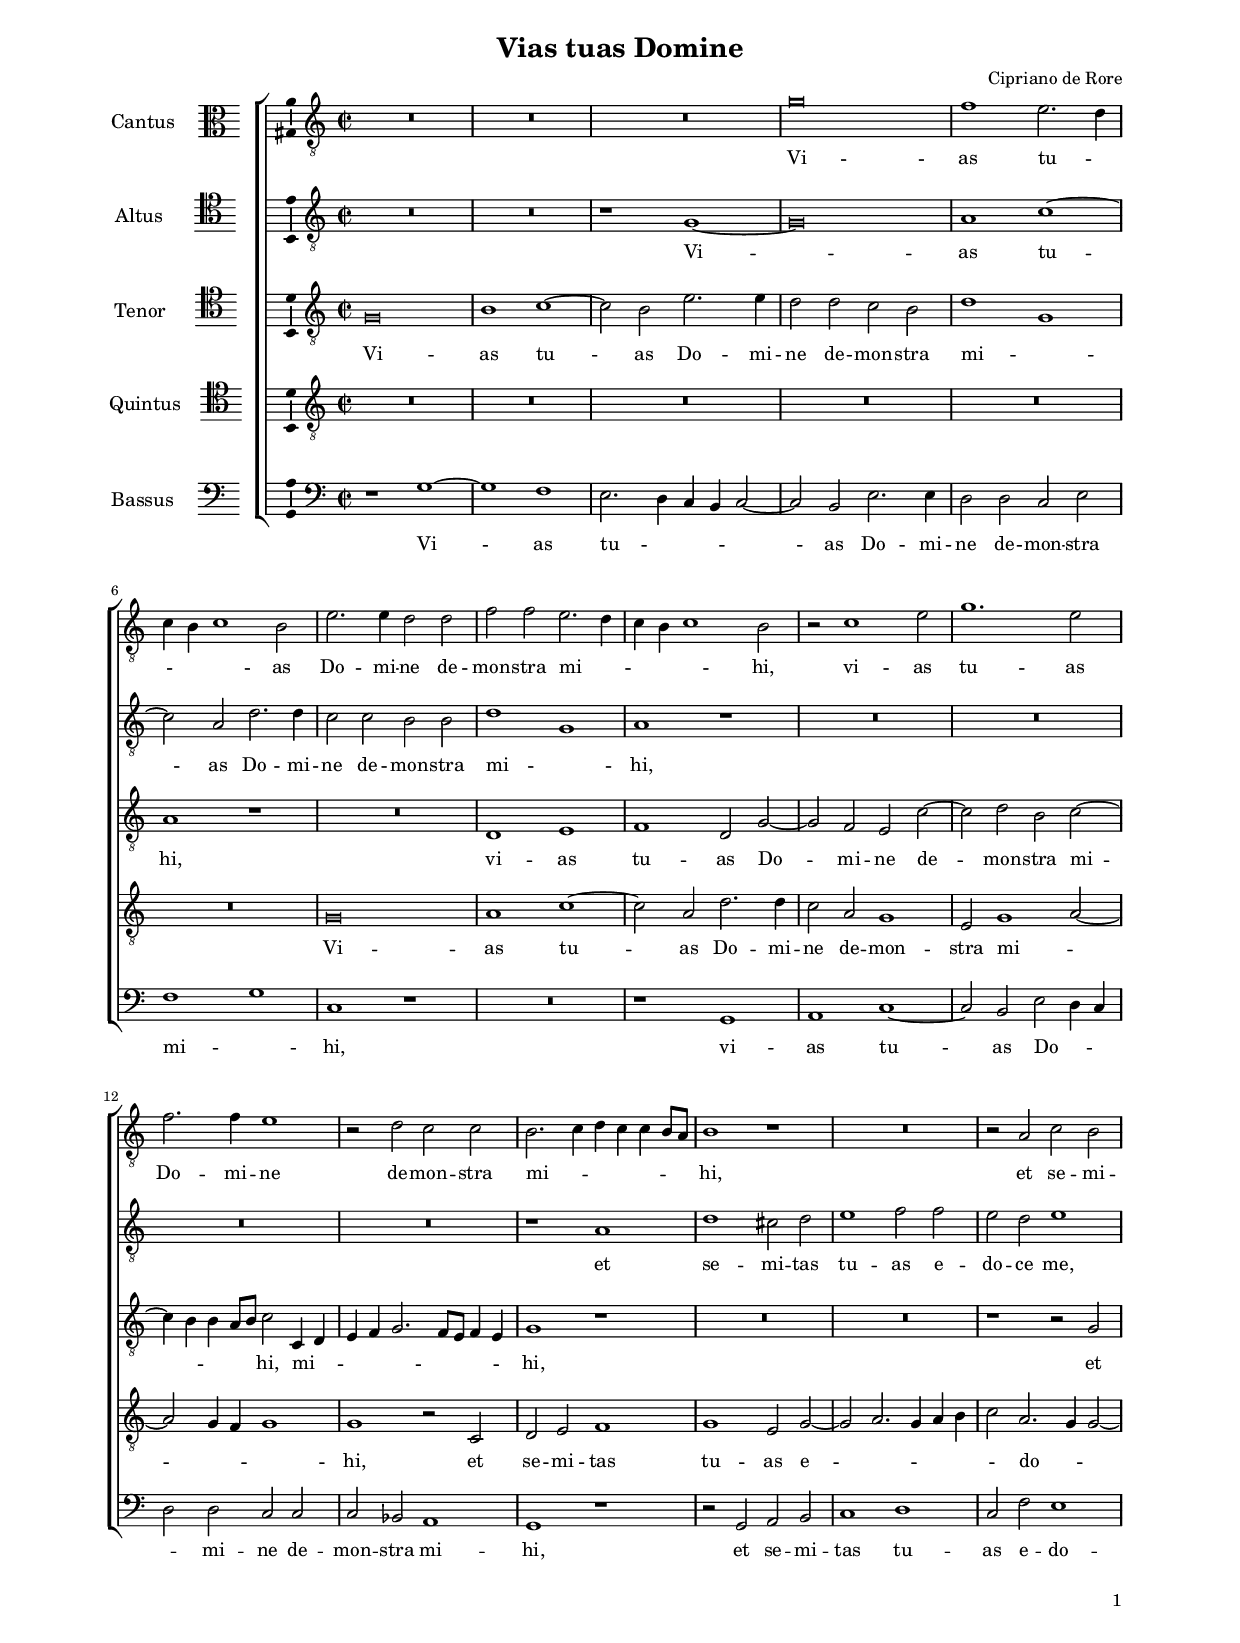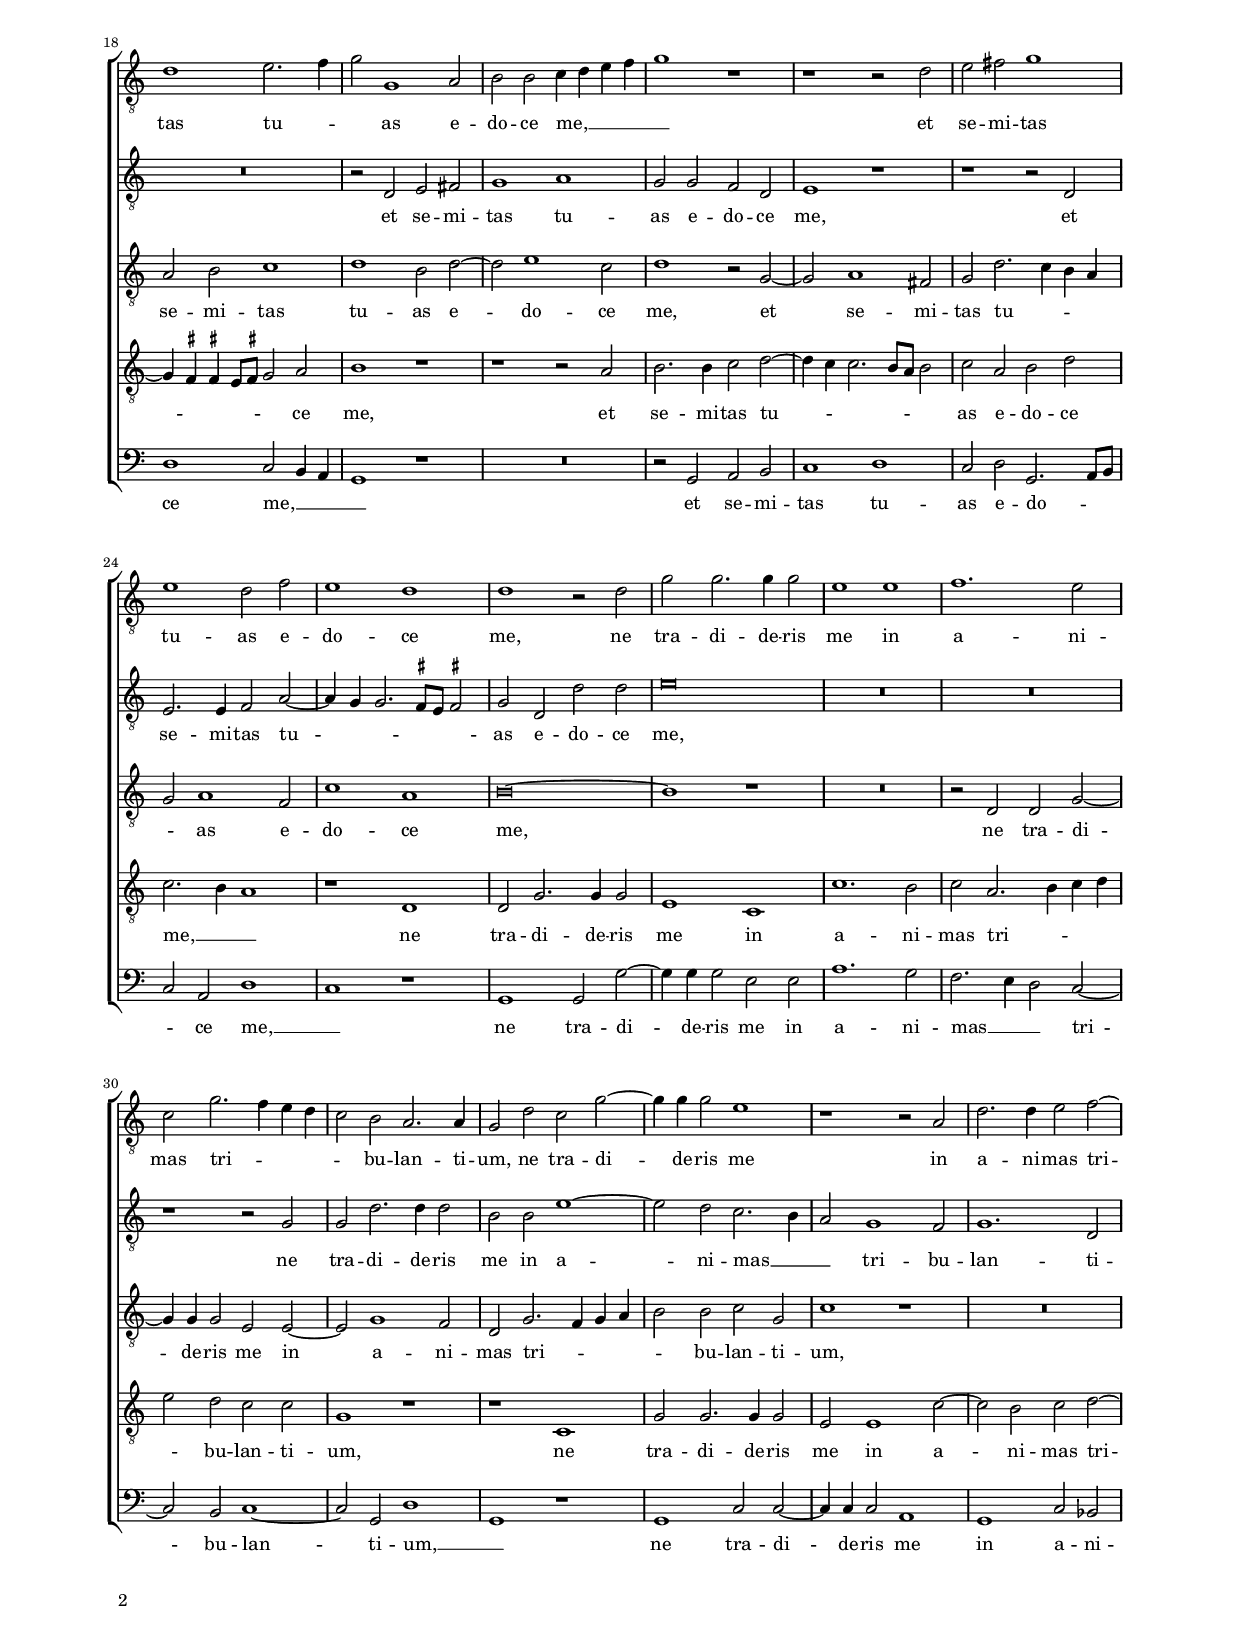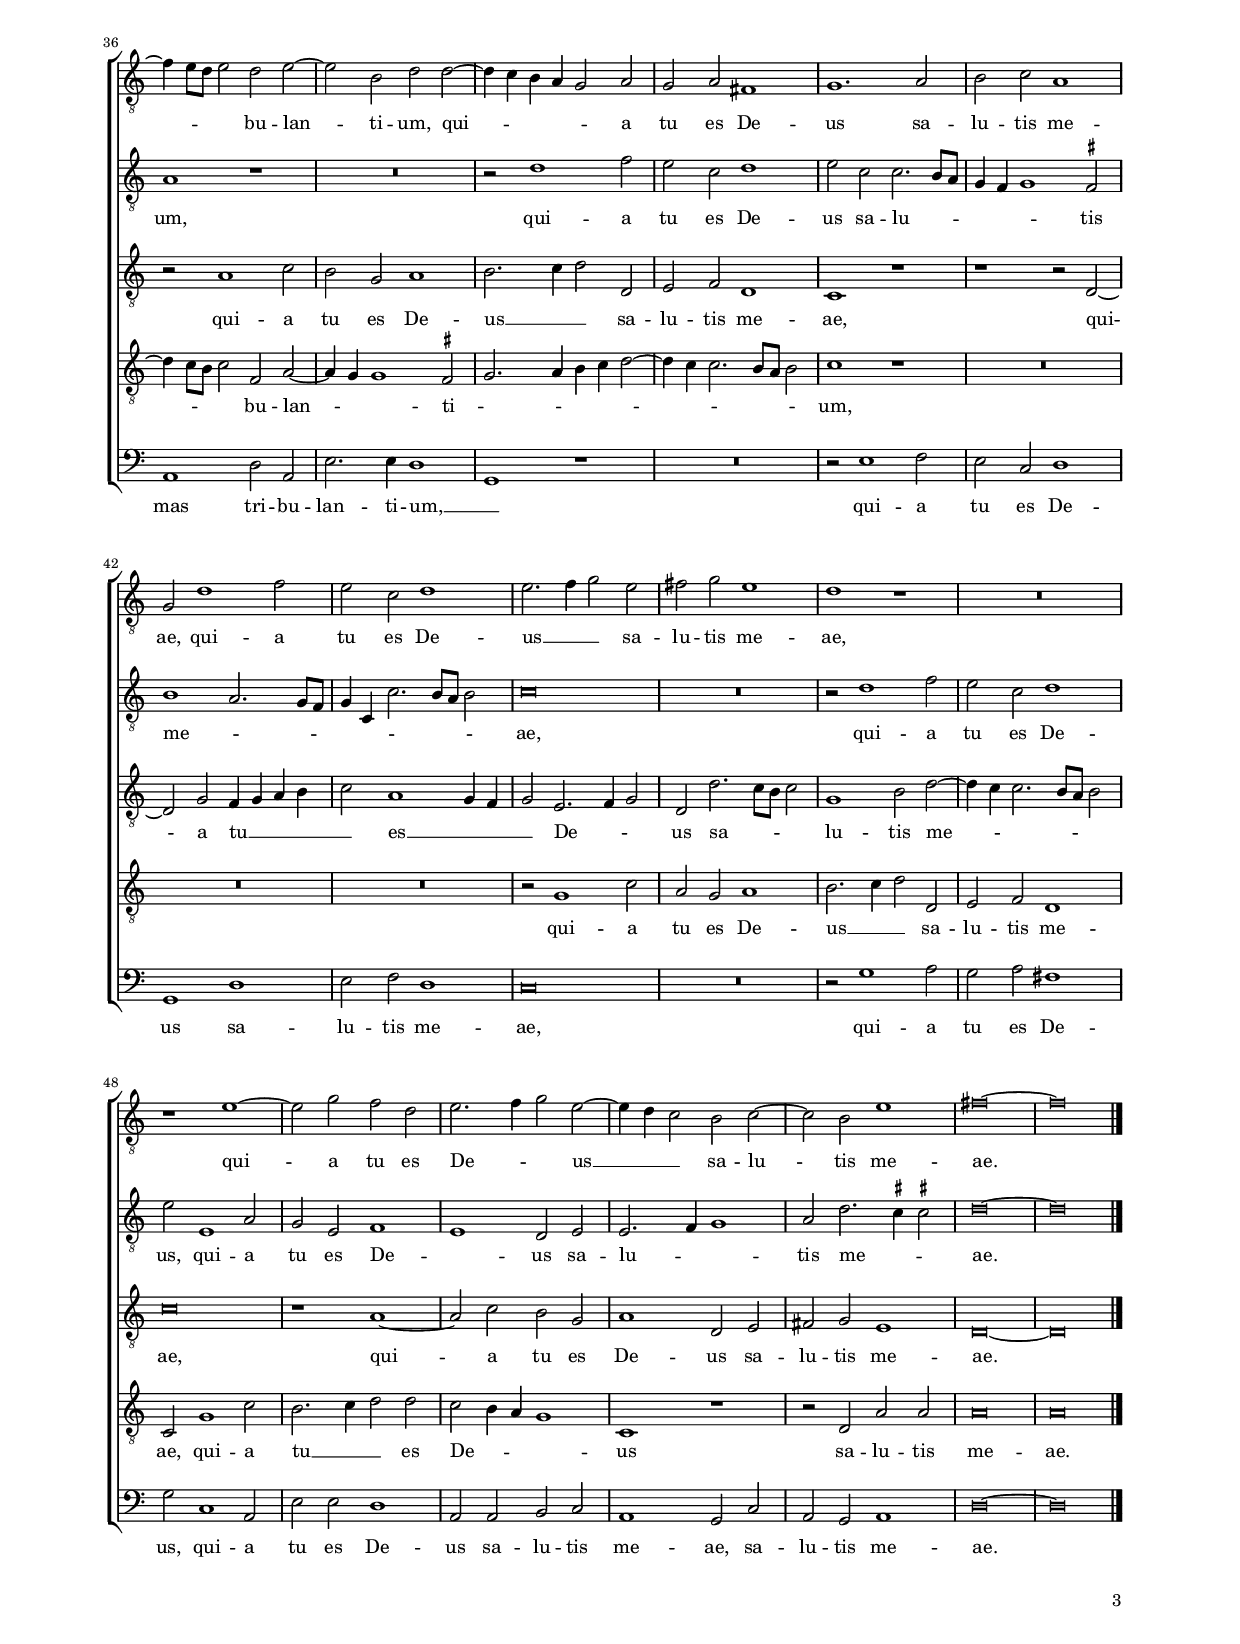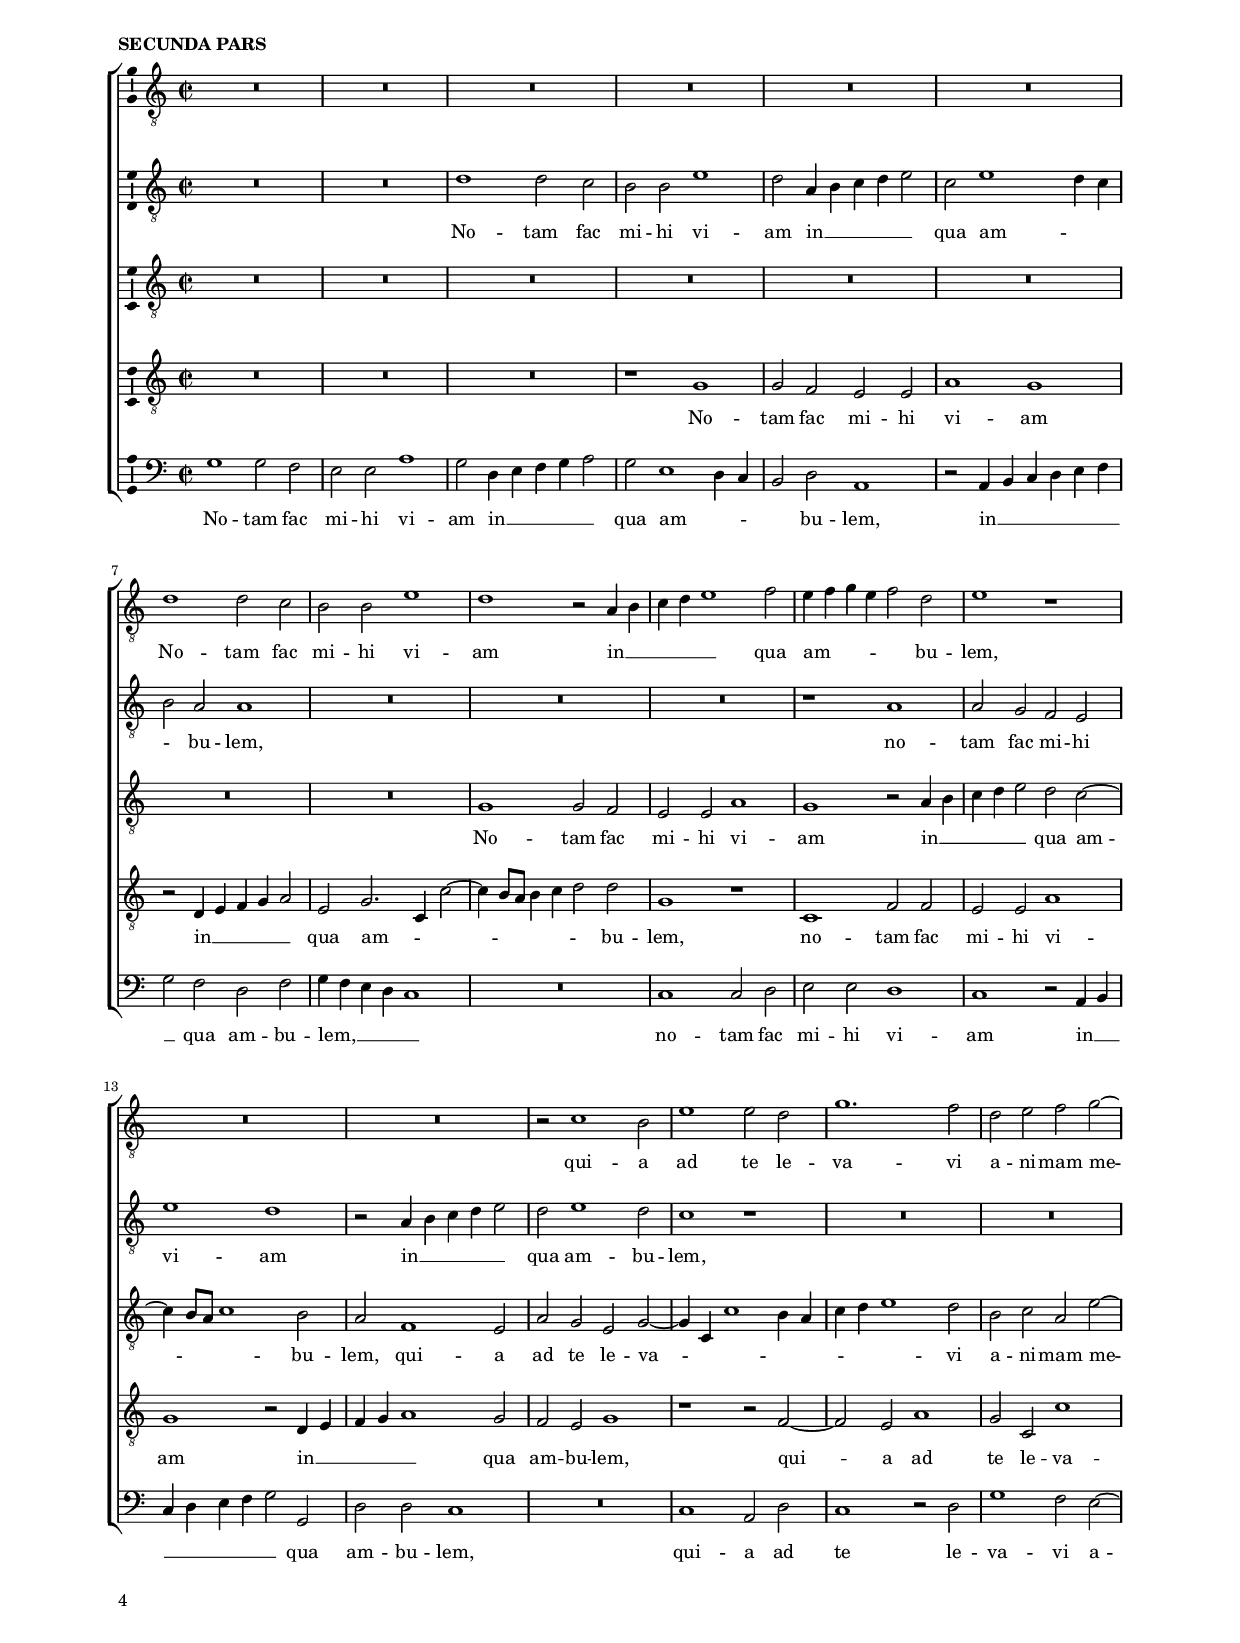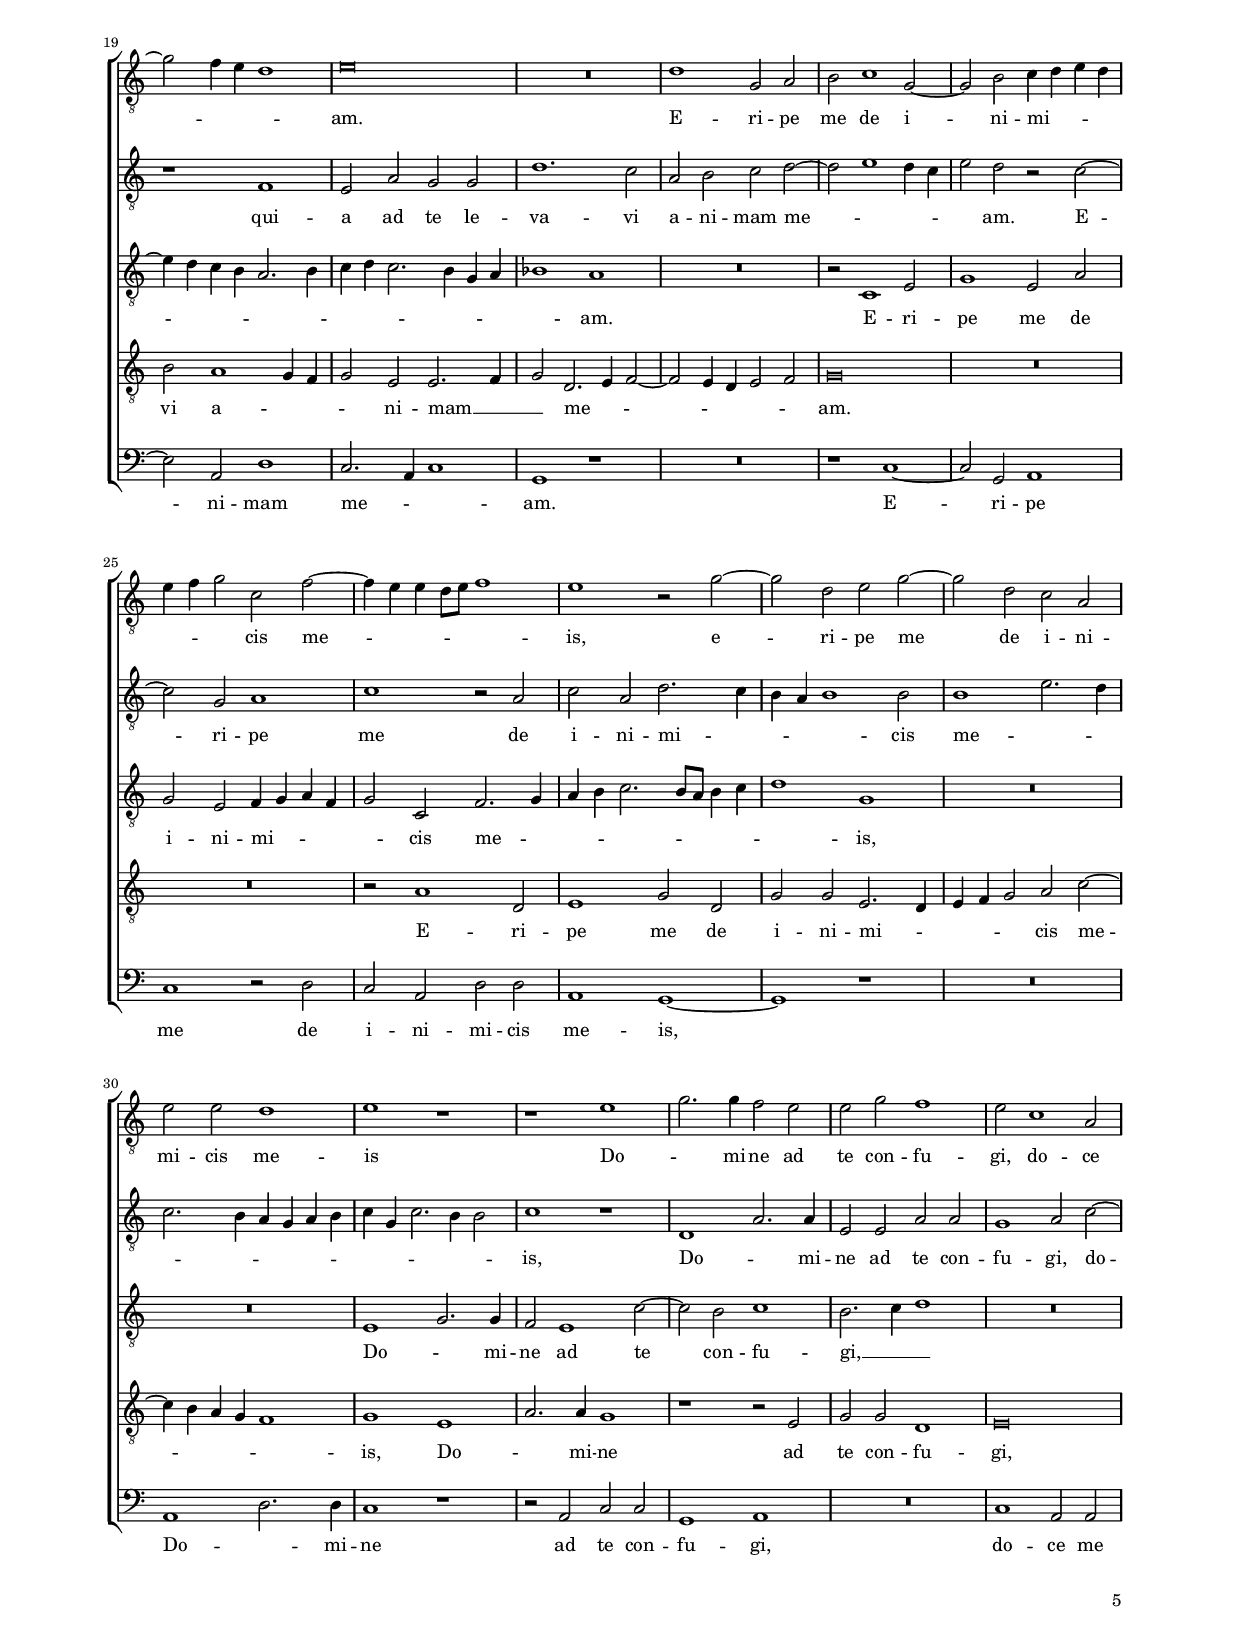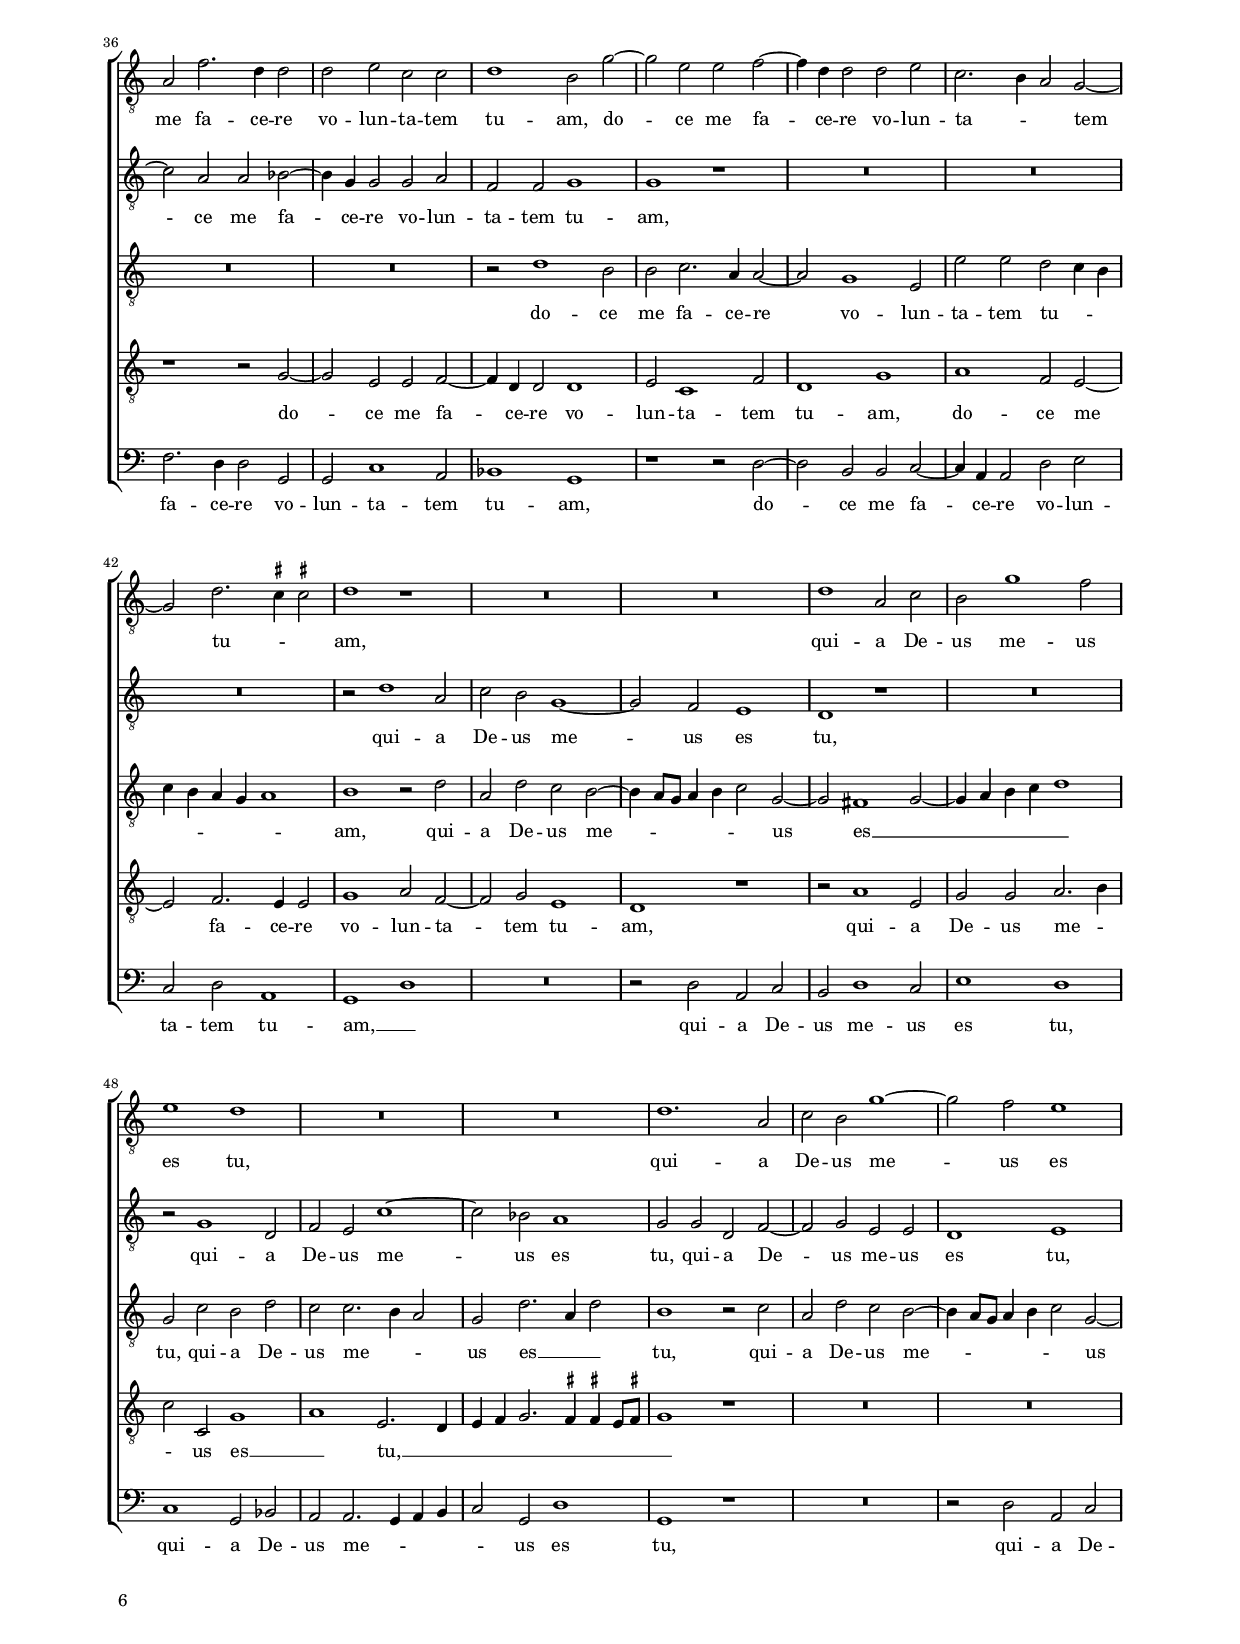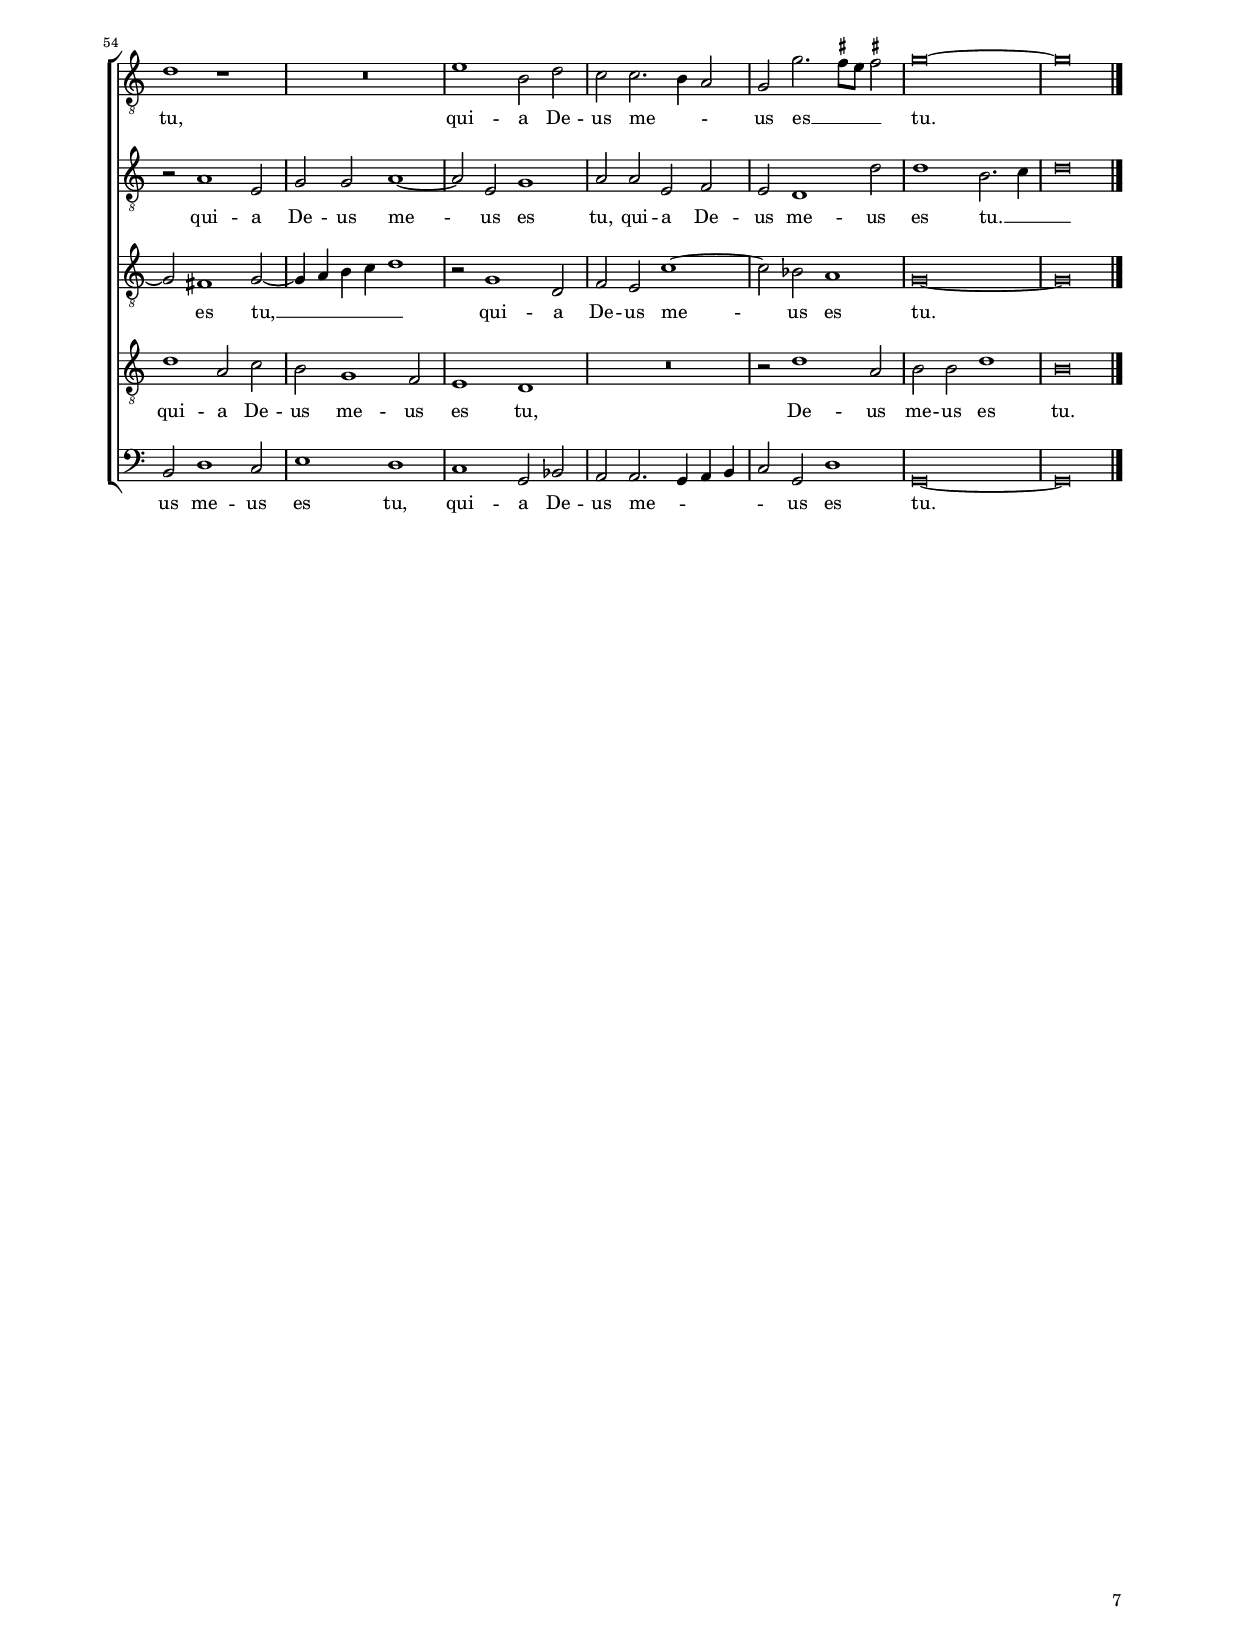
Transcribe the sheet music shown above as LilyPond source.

\header
{
  title="Vias tuas Domine"
  composer="Cipriano de Rore"
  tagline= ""
}

\version "2.20.0"
\language deutsch
#(set-global-staff-size 15)
% #(set-default-paper-size "letter")
#(ly:set-option 'point-and-click #f)

	
	ficta = { \once \set suggestAccidentals = ##t }
	
	forget = #(define-music-function (music) (ly:music?) #{
		\accidentalStyle forget
		$music
		\accidentalStyle default
		#})
	

\paper
	{
	top-margin = 1.8 \cm
	bottom-margin = 1.2 \cm
	left-margin = 2 \cm
	right-margin = 2 \cm
	ragged-bottom = ##f
	ragged-last-bottom = ##t
	print-page-number = ##f
	score-system-spacing = #'((basic-distance . 16) (minimum-distance . 14) (padding . 5) (strechability . 150))
	system-system-spacing = #'((basic-distance . 16) (minimum-distance . 14) (padding . 5) (strechability . 150))
    oddFooterMarkup=\markup   \fill-line { "" \fromproperty #'page:page-number-string }
    evenFooterMarkup=\markup  \fill-line { \fromproperty #'page:page-number-string "" }
    last-bottom-spacing = #'((basic-distance . 12) (minimum-distance . 7) (padding . 4))
%	systems-per-page = 3
%	page-count = 6
%	min-systems-per-page = 3
	}

global = {
    % \set Staff.autoBeaming = ##f
	\key c \major
	\time 2/2 \set Score.measureLength = #(ly:make-moment 2/1)
    \set Score.tempoHideNote = ##t
    \tempo 2 = 90
    \skip 1*2*54 \bar "|."
	}
	

incipitcantus = \markup { \score {
	{
	\set Staff.instrumentName = \markup { \fontsize #1 "Cantus" }
	\key c \major
	\clef alto
	s4 \bar ""
	}
	\layout  {
	raggedright = ##t
	indent = 1.8 \cm
	line-width = 2.5 \cm
	\context { \Staff \remove Time_signature_engraver }
	\override Staff.Clef.Y-extent = #'(0 . 0)
	}} \hspace #1 }
      
      
incipitaltus = \markup { \score {
	{
	\set Staff.instrumentName = \markup { \fontsize #1 "Altus" }
	\key c \major
	\clef tenor
	s4 \bar ""
	}
	\layout  {
	raggedright = ##t
	indent = 1.8 \cm
	line-width = 2.5 \cm
	\context { \Staff \remove Time_signature_engraver }
	\override Staff.Clef.Y-extent = #'(0 . 0)
	}} \hspace #1 }


incipittenor = \markup { \score {
	{
	\set Staff.instrumentName = \markup { \fontsize #1 "Tenor" }
	\key c \major
	\clef tenor
	s4 \bar ""
	}
	\layout  {
	raggedright = ##t
	indent = 1.8 \cm
	line-width = 2.5 \cm
	\context { \Staff \remove Time_signature_engraver }
	\override Staff.Clef.Y-extent = #'(0 . 0)
	}} \hspace #1 }
      
      
incipitquintus = \markup { \score {
	{
	\set Staff.instrumentName = \markup { \fontsize #1 "Quintus" }
	\key c \major
	\clef tenor
	s4 \bar ""
	}
	\layout  {
	raggedright = ##t
	indent = 1.8 \cm
	line-width = 2.5 \cm
	\context { \Staff \remove Time_signature_engraver }
	\override Staff.Clef.Y-extent = #'(0 . 0)
	}} \hspace #1 }
      
      
incipitbassus = \markup { \score {
	{
	\set Staff.instrumentName = \markup { \fontsize #1 "Bassus" }
	\key c \major
	\clef bass
	s4 \bar ""
	}
	\layout  {
	raggedright = ##t
	indent = 1.8 \cm
	line-width = 2.5 \cm
	\context { \Staff \remove Time_signature_engraver }
	\override Staff.Clef.Y-extent = #'(0 . 0)
	}} \hspace #1 }


cantus =  \relative c'
	{
	R\breve
	R\breve
	R\breve
	g'\breve
%5
	f1 e2. d4 |
	c4 h c1 h2
	e2. e4 d2 d
	f2 f e2. d4
	c4 h c1 h2
%10
	r2 c1 e2 |
	g1. e2
	f2. f4 e1
	r2 d c c
	h2. c4 d c c h8 a
%15
	h1 r |
	R\breve
	r2 a c h
	d1 e2. f4
	g2 g,1 a2
%20
	h2 h c4 d e f |
	g1 r
	r1 r2 d
	e2 fis g1
	e1 d2 f
%25
	e1 d |
	d1 r2 d
	g2 g2. g4 g2
	e1 e
	f1. e2
%30
	c2 g'2. f4 e d |
	c2 h a2. a4
	g2 d' c g'~
	g4 g g2 e1
	r1 r2 a,
%35
	d2. d4 e2 f~ |
	f4 e8 d e2 d e~
	e2 h d d~
	d4 c h a g2 a
	g2 a fis1
%40
	g1. a2 |
	h2 c a1
	g2 d'1 f2
	e2 c d1
	e2. f4 g2 e
%45
	fis2 g e1 |
	d1 r
	R\breve
	r1 e~
	e2 g f d
%50
	e2. f4 g2 e~ |
	e4 d c2 h c~
	c2 h e1
	fis\breve~
    fis\breve |
	}


altus =  \relative c'
    {
	R\breve
	R\breve
	r1 g~
	g\breve
%5
	a1 c~ |
	c2 a d2. d4
	c2 c h h
	d1 g,
	a1 r
%10
	R\breve |
	R\breve
	R\breve
	R\breve
	r1 a
%15
	d1 cis2 d |
	e1 f2 f
	e2 d e1
	R\breve
	r2 d, e fis
%20
	g1 a |
	g2 g f d
	e1 r
	r1 r2 d
	e2. e4 f2 a~
%25
	a4 g g2. \ficta fis8 e \ficta fis!2 |
	g2 d d' d
	e\breve
	R\breve
	R\breve
%30
	r1 r2 g, |
	g2 d'2. d4 d2
	h2 h e1~
	e2 d c2. h4
	a2 g1 f2
%35
	g1. d2 |
	a'1 r
	R\breve
	r2 d1 f2
	e2 c d1
%40
	e2 c c2. h8 a |
	g4 f g1 \ficta fis2
	h1 a2. g8 f
	g4 c, c'2. h8 a h2
	c\breve
%45
	R\breve |
	r2 d1 f2
	e2 c d1
	e2 e,1 a2
	g2 e f1
%50
	e1 d2 e |
	e2. f4 g1
	a2 d2. \ficta cis4 \ficta cis!2
	d\breve~
    d\breve |
	}


tenor =  \relative c'
	{
	g\breve
	h1 c~
	c2 h e2. e4
	d2 d c h
%5
	d1 g, |
	a1 r
	R\breve
	d,1 e
	f1 d2 g~
%10
	g2 f e c'~ |
	c2 d h c~
	c4 h h a8 h c2 c,4 d
	e4 f g2. f8 e f4 e
	g1 r
%15
	R\breve |
	R\breve
	r1 r2 g
	a2 h c1
	d1 h2 d~
%20
	d2 e1 c2 |
	d1 r2 g,~
	g2 a1 fis2
	g2 d'2. c4 h a
	g2 a1 f2
%25
	c'1 a |
	h\breve~
	h1 r
	R\breve
	r2 d, d g~
%30
	g4 g g2 e e~ |
	e2 g1 f2
	d2 g2. f4 g a
	h2 h c g
	c1 r
%35
	R\breve |
	r2 a1 c2
	h2 g a1
	h2. c4 d2 d,
	e2 f d1
%40
	c1 r |
	r1 r2 d~
	d2 g f4 g a h
	c2 a1 g4 f
	g2 e2. f4 g2
%45
	d2 d'2. c8 h c2 |
	g1 h2 d~
	d4 c c2. h8 a h2
	c\breve
	r1 a~
%50
	a2 c h g |
	a1 d,2 e
	fis2 g e1
	d\breve~
    d\breve |
	}


quintus  =  \relative c'
	{
	R\breve
	R\breve
	R\breve
	R\breve
%5
	R\breve |
	R\breve
	g\breve
	a1 c~
	c2 a d2. d4
%10
	c2 a g1 |
	e2 g1 a2~
	a2 g4 f g1
	g1 r2 c,
	d2 e f1
%15
	g1 e2 g~ |
	g2 a2. g4 a h
	c2 a2. g4 g2~
	g4 \ficta fis \ficta fis! e8 \ficta fis! g2 a
	h1 r
%20
	r1 r2 a |
	h2. h4 c2 d~
	d4 c c2. h8 a h2
	c2 a h d
	c2. h4 a1
%25
	r1 d, |
	d2 g2. g4 g2
	e1 c
	c'1. h2
	c2 a2. h4 c d
%30
	e2 d c c |
	g1 r
	r1 c,
	g'2 g2. g4 g2
	e2 e1 c'2~
%35
	c2 h c d~ |
	d4 c8 h c2 f, a~
	a4 g g1 \ficta fis2
	g2. a4 h c d2~
	d4 c c2. h8 a h2
%40
	c1 r |
	R\breve
	R\breve
	R\breve
	r2 g1 c2
%45
	a2 g a1 |
	h2. c4 d2 d,
	e2 f d1
	c2 g'1 c2
	h2. c4 d2 d
%50
	c2 h4 a g1 |
	c,1 r
	r2 d a' a
	a\breve
	a\breve |
	}


bassus  =  \relative c
	{
	r1 g'~
	g1 f
	e2. d4 c h c2~
	c2 h e2. e4
%5
	d2 d c e |
	f1 g
	c,1 r
	R\breve
	r1 g
%10
	a1 c~ |
	c2 h e d4 c
	d2 d c c
	c2 b a1
	g1 r
%15
	r2 g a h |
	c1 d
	c2 f e1
	d1 c2 h4 a
	g1 r
%20
	R\breve |
	r2 g a h
	c1 d
	c2 d g,2. a8 h
	c2 a d1
%25
	c1 r |
	g1 g2 g'~
	g4 g g2 e e
	a1. g2
	f2. e4 d2 c~
%30
	c2 h c1~ |
	c2 g d'1
	g,1 r
	g1 c2 c~
	c4 c c2 a1
%35
	g1 c2 b |
	a1 d2 a
	e'2. e4 d1
	g,1 r
	R\breve
%40
	r2 e'1 f2 |
	e2 c d1
	g,1 d'
	e2 f d1
	c\breve
%45
	R\breve |
	r2 g'1 a2
	g2 a fis1
	g2 c,1 a2
	e'2 e d1
%50
	a2 a h c |
	a1 g2 c
	a2 g a1
	d\breve~
    d\breve |
	}


lyricscantus = \lyricmode {
	Vi -- as tu -- _ _ _ _ as Do -- mi -- ne de -- mon -- stra mi -- _ _ _ _ hi,
    vi -- as tu -- as Do -- mi -- ne de -- mon -- stra mi -- _ _ _ _ _ _ hi,
    et se -- mi -- tas tu -- _ _ as e -- do -- ce me, __ _ _ _ _
    et se -- mi -- tas tu -- as e -- do -- ce me,
    ne tra -- di -- de -- ris me in a -- ni -- mas tri -- _ _ _ _ bu -- lan -- ti -- um,
    ne tra -- di -- de -- ris me in a -- ni -- mas tri -- _ _ _ bu -- lan -- ti -- um,
    qui -- _ _ _ _ a tu es De -- us sa -- lu -- tis me -- ae,
    qui -- a tu es De -- us __ _ _ sa -- lu -- tis me -- ae,
    qui -- a tu es De -- _ _ us __ _ _ sa -- lu -- tis me -- ae.
	}


lyricsaltus = \lyricmode {
	Vi -- as tu -- as Do -- mi -- ne de -- mon -- stra mi -- _ hi,
    et se -- mi -- tas tu -- as e -- do -- ce me,
    et se -- mi -- tas tu -- as e -- do -- ce me,
    et se -- mi -- tas tu -- _ _ _ _ _ as e -- do -- ce me,
    ne tra -- di -- de -- ris me in a -- ni -- mas __ _ _ tri -- bu -- lan -- ti -- um,
    qui -- a tu es De -- us sa -- lu -- _ _ _ _ _ tis me -- _ _ _ _ _ _ _ _ _ ae,
    qui -- a tu es De -- us,
    qui -- a tu es De -- _ us sa -- lu -- _ _ tis me -- _ _ ae.
	}


lyricstenor = \lyricmode {
	Vi -- as tu -- as Do -- mi -- ne de -- mon -- stra mi -- _ hi,
    vi -- as tu -- as Do -- mi -- ne de -- mon -- stra mi -- _ _ _ _ hi,
    mi -- _ _ _ _ _ _ _ _ hi,
    et se -- mi -- tas tu -- as e -- do -- ce me,
    et se -- mi -- tas tu -- _ _ _ _ as e -- do -- ce me,
    ne tra -- di -- de -- ris me in a -- ni -- mas tri -- _ _ _ _ bu -- lan -- ti -- um,
    qui -- a tu es De -- us __ _ _ sa -- lu -- tis me -- ae,
    qui -- a tu __ _ _ _ _ es __ _ _ _ De -- _ _ us sa -- _ _ _ lu -- tis me -- _ _ _ _ _ ae,
    qui -- a tu es De -- us sa -- lu -- tis me -- ae.
	}


lyricsquintus = \lyricmode {
	Vi -- as tu -- as Do -- mi -- ne de -- mon -- stra mi -- _ _ _ _ hi,
    et se -- mi -- tas tu -- as e -- _ _ _ _ _ do -- _ _ _ _ _ _ _ ce me,
    et se -- mi -- tas tu -- _ _ _ _ _ as e -- do -- ce me, __ _ _
    ne tra -- di -- de -- ris me in a -- ni -- mas tri -- _ _ _ _ bu -- lan -- ti -- um,
    ne tra -- di -- de -- ris me in a -- ni -- mas tri -- _ _ _ bu -- lan -- _ _ ti -- _ _ _ _ _ _ _ _ _ _ um,
    qui -- a tu es De -- us __ _ _ sa -- lu -- tis me -- ae,
    qui -- a tu __ _ _ es De -- _ _ _ us sa -- lu -- tis me -- ae.
	}


lyricsbassus = \lyricmode {
	Vi -- as tu -- _ _ _ _ as Do -- mi -- ne de -- mon -- stra mi -- _ hi,
    vi -- as tu -- as Do -- _ _ _ mi -- ne de -- mon -- stra mi -- hi,
    et se -- mi -- tas tu -- as e -- do -- ce me, __ _ _ _
    et se -- mi -- tas tu -- as e -- do -- _ _ _ ce me, __ _
    ne tra -- di -- de -- ris me in a -- ni -- mas __ _ _ tri -- bu -- lan -- ti -- um, __ _
    ne tra -- di -- de -- ris me in a -- ni -- mas tri -- bu -- lan -- ti -- um, __ _
    qui -- a tu es De -- us sa -- lu -- tis me -- ae,
    qui -- a tu es De -- us,
    qui -- a tu es De -- us sa -- lu -- tis me -- ae,
    sa -- lu -- tis me -- ae.
	}


\score
{  
	\transpose c c {
	\new ChoirStaff \with { \override StaffGrouper.staff-staff-spacing.basic-distance = #12 }
	<<

	\new Staff << \global
	\new Voice="v1" {
		\set Staff.instrumentName=\incipitcantus
		\set Staff.midiInstrument = "reed organ"
		\clef "G_8"
		\cantus }
	\new Lyrics \lyricsto "v1" {\lyricscantus }
	>>


	\new Staff << \global
	\new Voice="v2" {
		\set Staff.instrumentName=\incipitaltus
		\set Staff.midiInstrument = "reed organ"
                \clef "G_8"
		\altus}
	\new Lyrics \lyricsto "v2" {\lyricsaltus }
	>>


	\new Staff << \global
	\new Voice="v3" {
		\set Staff.instrumentName=\incipittenor
		\set Staff.midiInstrument = "reed organ"
		\clef "G_8"
		\tenor }
	\new Lyrics \lyricsto "v3" {\lyricstenor }
	>>


	\new Staff << \global
	\new Voice="v5" {
		\set Staff.instrumentName=\incipitquintus
		\set Staff.midiInstrument = "reed organ"
		\clef "G_8"
		\quintus}
	\new Lyrics \lyricsto "v5" {\lyricsquintus }
	>>


	\new Staff << \global
	\new Voice="v4" {
		\set Staff.instrumentName=\incipitbassus
		\set Staff.midiInstrument = "reed organ"
		\clef bass
		\bassus }
	\new Lyrics \lyricsto "v4" {\lyricsbassus}
	>>

	>>
	} % transpose

	\layout
	{
	indent = 2.5 \cm
	\context { \Staff \override TimeSignature.break-visibility = #end-of-line-invisible }
	\context { \Lyrics \override VerticalAxisGroup.nonstaff-relatedstaff-spacing.padding = #1.4 }
%	\context { \Lyrics \override LyricText.font-size = #1 }
	\context { \Staff \consists "Ambitus_engraver" }
	\context { \Score \override BarNumber.padding = #2 }
	\context { \Voice \override NoteHead.style = #'baroque }
	}


\midi
	{
	}

}

%%%%%%%%%%%%%%%%%%%%  SECUNDA PARS %%%%%%%%%%%%%%%%%%%%


global = {
	\key c \major
	\time 2/2 \set Score.measureLength = #(ly:make-moment 2/1)
    \set Score.tempoHideNote = ##t
    \tempo 2 = 90
    \skip 1*2*60 \bar "|."
	}


cantus =  \relative c'
	{
    R\breve   
	R\breve
	R\breve
	R\breve
%5
	R\breve |
	R\breve
	d1 d2 c
	h2 h e1
	d1 r2 a4 h
%10
	c4 d e1 f2 |
	e4 f g e f2 d
	e1 r
	R\breve
	R\breve
%15
	r2 c1 h2 |
	e1 e2 d
	g1. f2
	d2 e f g~
	g2 f4 e d1
%20
	e\breve |
	R\breve
	d1 g,2 a
	h2 c1 g2~
	g2 h c4 d e d
%25
	e4 f g2 c, f~ |
	f4 e e d8 e f1
	e1 r2 g~
	g2 d e g~
	g2 d c a
%30
	e'2 e d1 |
	e1 r
	r1 e
	g2. g4 f2 e
	e2 g f1
%35
	e2 c1 a2 |
	a2 f'2. d4 d2
	d2 e c c
	d1 h2 g'~
	g2 e e f~
%40
	f4 d d2 d e |
	c2. h4 a2 g~
	g2 d'2. \ficta cis4 \ficta cis!2
	d1 r
	R\breve
%45
	R\breve |
	d1 a2 c
	h2 g'1 f2
	e1 d
	R\breve
%50
    R\breve |
    d1. a2
    c2 h g'1~
    g2 f e1
    d1 r
%55
	R\breve |
	e1 h2 d
    c2 c2. h4 a2
	g2 g'2. \ficta fis8 e \ficta fis!2
	g\breve~
%60
    g\breve |
	}


altus =  \relative c'
    {
	R\breve
	R\breve
	d1 d2 c
	h2 h e1
%5
	d2 a4 h c d e2 |
	c2 e1 d4 c
	h2 a a1
	R\breve
	R\breve
%10
	R\breve |
	r1 a
	a2 g f e
	e'1 d
	r2 a4 h c d e2
%15
	d2 e1 d2 |
	c1 r
	R\breve
	R\breve
	r1 f,
%20
	e2 a g g |
	d'1. c2
	a2 h c d~
	d2 e1 d4 c
	e2 d r c~
%25
	c2 g a1 |
	c1 r2 a
	c2 a d2. c4
	h4 a h1 h2
	h1 e2. d4
%30
	c2. h4 a g a h |
	c4 g c2. h4 h2
	c1 r
	d,1 a'2. a4
	e2 e a a
%35
	g1 a2 c~ |
	c2 a a b~
	b4 g g2 g a
	f2 f g1
	g1 r
%40
	R\breve |
	R\breve
	R\breve
	r2 d'1 a2
	c2 h g1~
%45
	g2 f e1 |
	d1 r
	R\breve
	r2 g1 d2
	f2 e c'1~
%50
	c2 b a1 |
	g2 g d f~
	f2 g e e
	d1 e
	r2 a1 e2
%55
	g2 g a1~ |
	a2 e g1
	a2 a e f
	e2 d1 d'2
	d1 h2. c4
%60
	d\breve |
	}


tenor =  \relative c'
	{
	R\breve
	R\breve
	R\breve
	R\breve
%5
	R\breve |
	R\breve
	R\breve
	R\breve
	g1 g2 f
%10
	e2 e a1 |
	g1 r2 a4 h
	c4 d e2 d c~
	c4 h8 a c1 h2
	a2 f1 e2
%15
	a2 g e g~ |
	g4 c, c'1 h4 a
	c4 d e1 d2
	h2 c a e'~
	e4 d c h a2. h4
%20
	c4 d c2. h4 g a |
	b1 a
	R\breve
	r2 c,1 e2
	g1 e2 a
%25
	g2 e f4 g a f |
	g2 c, f2. g4
	a4 h c2. h8 a h4 c
	d1 g,
	R\breve
%30
	R\breve |
	e1 g2. g4
	f2 e1 c'2~
	c2 h c1
	h2. c4 d1
%35
	R\breve |
	R\breve
	R\breve
	r2 d1 h2
	h2 c2. a4 a2~
%40
	a2 g1 e2 |
	e'2 e d c4 h
	c4 h a g a1
	h1 r2 d
	a2 d c h~
%45
	h4 a8 g a4 h c2 g~ |
	g2 fis1 g2~
	g4 a h c d1
	g,2 c h d
	c2 c2. h4 a2
%50
	g2 d'2. a4 d2 |
	h1 r2 c
	a2 d c h~
	h4 a8 g a4 h c2 g~
	g2 fis1 g2~
%55
	g4 a h c d1 |
	r2 g,1 d2
	f2 e c'1~
	c2 b a1
	g\breve~
%60
	g\breve |
	}


quintus  =  \relative c'
	{
	R\breve
	R\breve
	R\breve
	r1 g
%5
	g2 f e e |
	a1 g
	r2 d4 e f g a2
	e2 g2. c,4 c'2~
	c4 h8 a h4 c d2 d
%10
	g,1 r |
	c,1 f2 f
	e2 e a1
	g1 r2 d4 e
	f4 g a1 g2
%15
	f2 e g1 |
	r1 r2 f~
	f2 e a1
	g2 c, c'1
	h2 a1 g4 f
%20
	g2 e e2. f4 |
	g2 d2. e4 f2~
	f2 e4 d e2 f
	g\breve
	R\breve
%25
	R\breve |
	r2 a1 d,2
	e1 g2 d
	g2 g e2. d4
	e4 f g2 a c~
%30
	c4 h a g f1 |
	g1 e
	a2. a4 g1
	r1 r2 e
	g2 g d1
%35
	e\breve |
	r1 r2 g~
	g2 e e f~
	f4 d d2 d1
	e2 c1 f2
%40
	d1 g |
	a1 f2 e~
	e2 f2. e4 e2
	g1 a2 f~
	f2 g e1
%45
	d1 r |
	r2 a'1 e2
	g2 g a2. h4
	c2 c, g'1
	a1 e2. d4
%50
	e4 f g2. \ficta fis4 \ficta fis! e8 \ficta fis! |
	g1 r
	R\breve
	R\breve
	d'1 a2 c
%55
	h2 g1 f2 |
	e1 d
	R\breve
	r2 d'1 a2
	h2 h d1
%60
	h\breve |
	}


bassus  =  \relative c
	{
	g'1 g2 f
	e2 e a1
	g2 d4 e f g a2
	g2 e1 d4 c
%5
	h2 d a1 |
	r2 a4 h c d e f
	g2 f d f
	g4 f e d c1
	R\breve
%10
	c1 c2 d |
	e2 e d1
	c1 r2 a4 h
	c4 d e f g2 g,
	d'2 d c1
%15
	R\breve |
	c1 a2 d
	c1 r2 d
	g1 f2 e~
	e2 a, d1
%20
	c2. a4 c1 |
	g1 r
	R\breve
	r1 c~
	c2 g a1
%25
	c1 r2 d |
	c2 a d d
	a1 g~
	g1 r
	R\breve
%30
	a1 d2. d4 |
	c1 r
	r2 a c c
	g1 a
	R\breve
%35
	c1 a2 a |
	f'2. d4 d2 g,
	g2 c1 a2
	b1 g
	r1 r2 d'~
%40
	d2 h h c~ |
	c4 a a2 d e
	c2 d a1
	g1 d'
	R\breve
%45
	r2 d a c |
	h2 d1 c2
	e1 d
	c1 g2 b
	a2 a2. g4 a h
%50
	c2 g d'1 |
	g,1 r
	R\breve
	r2 d' a c
	h2 d1 c2
%55
	e1 d |
	c1 g2 b
	a2 a2. g4 a h
	c2 g d'1
	g,\breve~
%60
	g\breve |
	}


lyricscantus = \lyricmode {
	No -- tam fac mi -- hi vi -- am in __ _ _ _ _ qua am -- _ _ _ _ bu -- lem,
    qui -- a ad te le -- va -- vi a -- ni -- mam me -- _ _ _ am.
    E -- ri -- pe me de i -- ni -- mi -- _ _ _ _ _ _ cis me -- _ _ _ _ _ is,
    e -- ri -- pe me de i -- ni -- mi -- cis me -- is
    Do -- _ mi -- ne ad te con -- fu -- gi,
    do -- ce me fa -- ce -- re vo -- lun -- ta -- tem tu -- am,
    do -- ce me fa -- ce -- re vo -- lun -- ta -- _ _ tem tu -- _ _ am,
    qui -- a De -- us me -- us es tu,
    qui -- a De -- us me -- us es tu,
    qui -- a De -- us me -- _ _ us es __ _ _ _ tu.
	}


lyricsaltus = \lyricmode {
	No -- tam fac mi -- hi vi -- am in __ _ _ _ _ qua am -- _ _ _ bu -- lem,
    no -- tam fac mi -- hi vi -- am in __ _ _ _ _ qua am -- bu -- lem,
    qui -- a ad te le -- va -- vi a -- ni -- mam me -- _ _ _ _ am.
    E -- ri -- pe me de i -- ni -- mi -- _ _ _ _ cis me -- _ _ _ _ _ _ _ _ _ _ _ _ _ is,
    Do -- _ mi -- ne ad te con -- fu -- gi,
    do -- ce me fa -- ce -- re vo -- lun -- ta -- tem tu -- am,
    qui -- a De -- us me -- us es tu,
    qui -- a De -- us me -- us es tu,
    qui -- a De -- us me -- us es tu,
    qui -- a De -- us me -- us es tu,
    qui -- a De -- us me -- us es tu. __ _ _
	}


lyricstenor = \lyricmode {
	No -- tam fac mi -- hi vi -- am in __ _ _ _ _ qua am -- _ _ _ bu -- lem,
    qui -- a ad te le -- va -- _ _ _ _ _ _ _ vi a -- ni -- mam me -- _ _ _ _ _ _ _ _ _ _ _ _ am.
    E -- ri -- pe me de i -- ni -- mi -- _ _ _ _ cis me -- _ _ _ _ _ _ _ _ _ is,
    Do -- _ mi -- ne ad te con -- fu -- gi, __ _ _
    do -- ce me fa -- ce -- re vo -- lun -- ta -- tem tu -- _ _ _ _ _ _ _ am,
    qui -- a De -- us me -- _ _ _ _ _ us es __ _ _ _ _ _ tu,
    qui -- a De -- us me -- _ _ us es __ _ _ tu,
    qui -- a De -- us me -- _ _ _ _ _ us es tu, __ _ _ _ _
    qui -- a De -- us me -- us es tu.
	}


lyricsquintus = \lyricmode {
	No -- tam fac mi -- hi vi -- am in __ _ _ _ _ qua am -- _ _ _ _ _ _ _ bu -- lem,
    no -- tam fac mi -- hi vi -- am in __ _ _ _ _ qua am -- bu -- lem,
    qui -- a ad te le -- va -- vi a -- _ _ _ ni -- mam __ _ _ me -- _ _ _ _ _ _ am.
    E -- ri -- pe me de i -- ni -- mi -- _ _ _ _ cis me -- _ _ _ _ is,
    Do -- _ mi -- ne ad te con -- fu -- gi,
    do -- ce me fa -- ce -- re vo -- lun -- ta -- tem tu -- am,
    do -- ce me fa -- ce -- re vo -- lun -- ta -- tem tu -- am,
    qui -- a De -- us me -- _ _ us es __ _ tu, __ _ _ _ _ _ _ _ _ _ 
    qui -- a De -- us me -- us es tu,
    De -- us me -- us es tu.
	}


lyricsbassus = \lyricmode {
	No -- tam fac mi -- hi vi -- am in __ _ _ _ _ qua am -- _ _ _ bu -- lem,
    in __ _ _ _ _ _ _ qua am -- bu -- lem, __ _ _ _ _
    no -- tam fac mi -- hi vi -- am in __ _ _ _ _ _ _ qua am -- bu -- lem,
    qui -- a ad te le -- va -- vi a -- ni -- mam me -- _ _ am.
    E -- ri -- pe me de i -- ni -- mi -- cis me -- is,
    Do -- _ mi -- ne ad te con -- fu -- gi,
    do -- ce me fa -- ce -- re vo -- lun -- ta -- tem tu -- am,
    do -- ce me fa -- ce -- re vo -- lun -- ta -- tem tu -- am, __ _
    qui -- a De -- us me -- us es tu,
    qui -- a De -- us me -- _ _ _ _ us es tu,
    qui -- a De -- us me -- us es tu,
    qui -- a De -- us me -- _ _ _ _ us es tu.
	}


\score
	{  
	\transpose c c {
	\new ChoirStaff \with { \override StaffGrouper.staff-staff-spacing.basic-distance = #12 }
	<<

	\new Staff <<\global
	\new Voice="v1" {
	  %\set Staff.instrumentName=Cantus
      %\set Staff.instrumentName=\incipitcantus
		\set Staff.midiInstrument = "reed organ"
		\clef "G_8"
		\cantus }
	\new Lyrics \lyricsto "v1" {\lyricscantus }
	>>


	\new Staff << \global
	\new Voice="v2" {
	  %\set Staff.instrumentName=Altus
      %\set Staff.instrumentName=\incipitaltus
		\set Staff.midiInstrument = "reed organ"
		\clef "G_8"
		\altus}
	\new Lyrics \lyricsto "v2" {\lyricsaltus }
	>>


	\new Staff <<\global
	\new Voice="v3" {
	  %\set Staff.instrumentName=Tenor
      %\set Staff.instrumentName=\incipittenor
		\set Staff.midiInstrument = "reed organ"
		\clef "G_8"
		\tenor }
	\new Lyrics \lyricsto "v3" {\lyricstenor }
	>>


	\new Staff << \global
	\new Voice="v5" {
	  %\set Staff.instrumentName=Quintus
      %\set Staff.instrumentName=\incipitquintus
		\set Staff.midiInstrument = "reed organ"
		\clef "G_8"
		\quintus}
	\new Lyrics \lyricsto "v5" {\lyricsquintus }
	>>


	\new Staff <<\global
	\new Voice="v4" {
	  %\set Staff.instrumentName=Bassus
      %\set Staff.instrumentName=\incipitbassus
		\set Staff.midiInstrument = "reed organ"
		\clef bass
		\bassus }
	\new Lyrics \lyricsto "v4" {\lyricsbassus}
	>>
	
	>>
	} % transpose

	\layout
	{
	indent = 0 \cm
	\context { \Staff \override TimeSignature.break-visibility = #end-of-line-invisible }
	\context { \Lyrics \override VerticalAxisGroup.nonstaff-relatedstaff-spacing.padding = #1.4 }
%	\context { \Lyrics \override LyricText.font-size = #1 }
	\context { \Staff \consists "Ambitus_engraver" }
	\context { \Score \override BarNumber.padding = #2 }
	\context { \Voice \override NoteHead.style = #'baroque }
	}

        \header { piece = \markup { \raise #2 \bold "SECUNDA PARS"} }

\midi
	{
	}
	
}

% EOF
